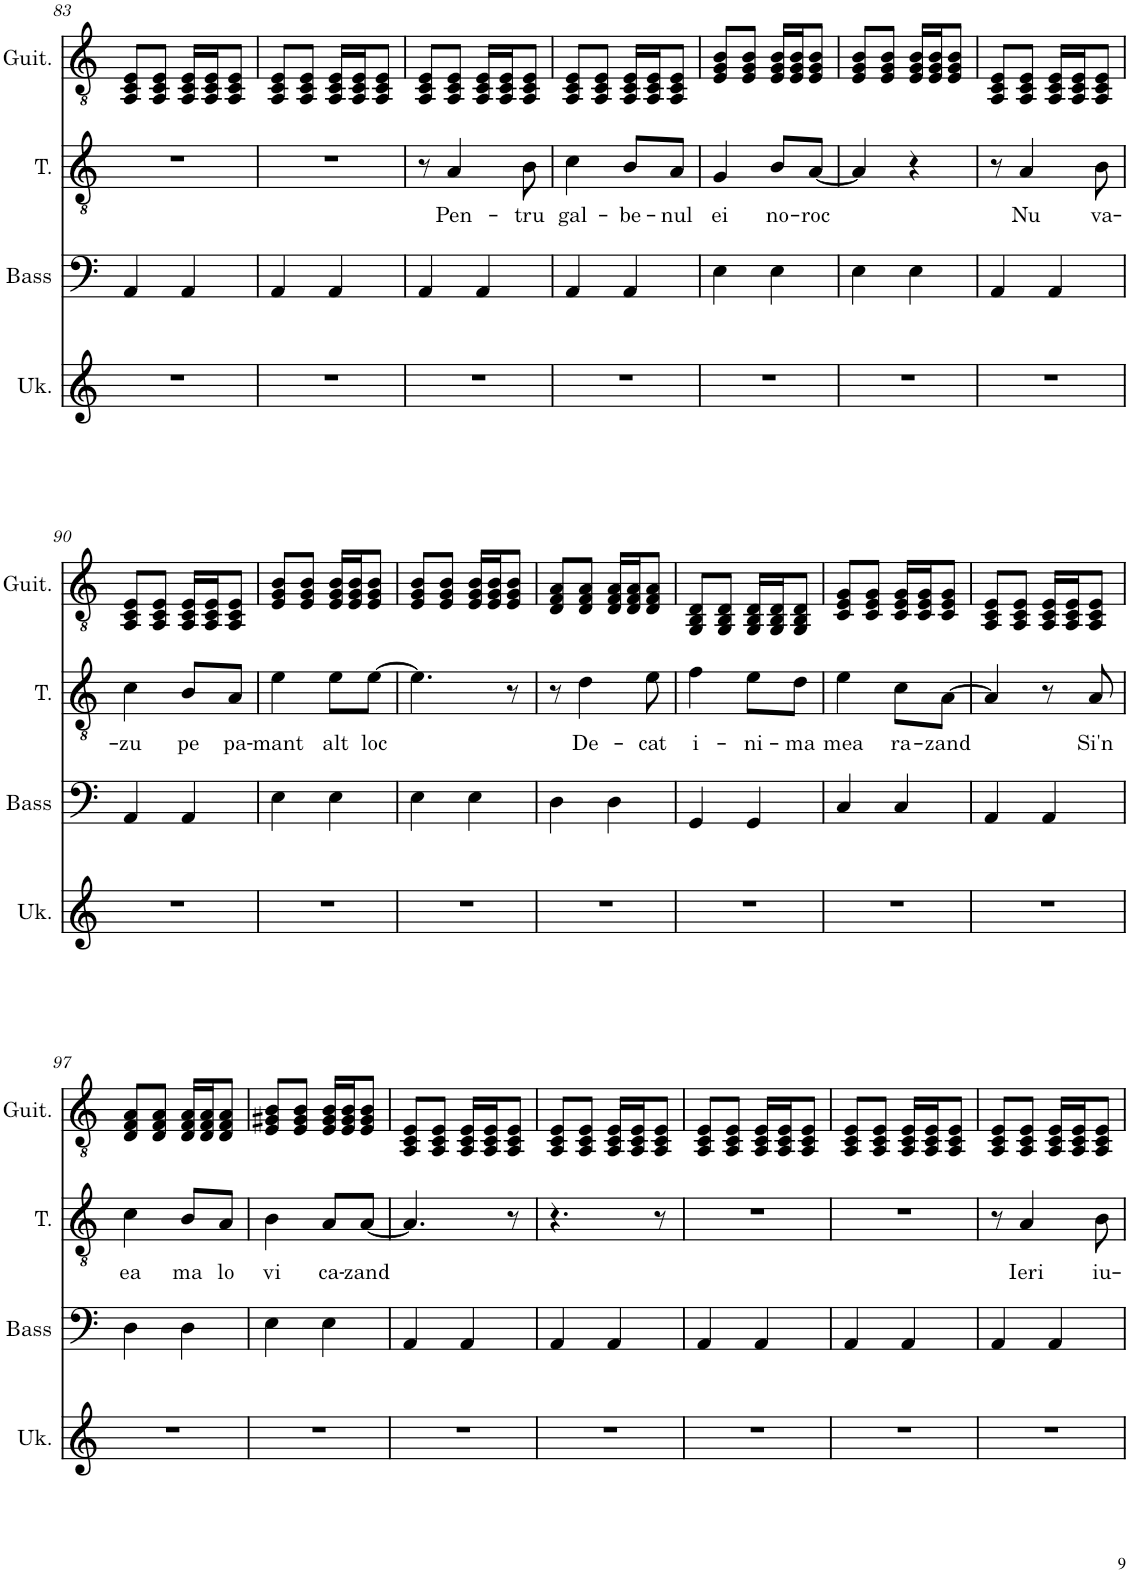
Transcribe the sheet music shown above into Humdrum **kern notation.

**kern	**kern	**kern	**text	**kern
*part4	*part3	*part2	*part2	*part1
*staff4	*staff3	*staff2	*staff2	*staff1
*I"Ukulele	*I"Acoustic Bass	*I"Tenor	*	*I"Acoustic Guitar
*I'Uk.	*I'Bass	*I'T.	*	*I'Guit.
!!LO:PB:g=z
*clefG2	*clefF4	*clefGv2	*	*clefGv2
*	*Trd7c12	*	*	*
*k[]	*k[]	*k[]	*	*k[]
*M2/4	*M2/4	*M2/4	*	*M2/4
=83	=83	=83	=83	=83
2r	4AA/	2r	.	8AA/ 8C/ 8E/L
.	.	.	.	8AA/ 8C/ 8E/J
.	4AA/	.	.	16AA/ 16C/ 16E/LL
.	.	.	.	16AA/ 16C/ 16E/J
.	.	.	.	8AA/ 8C/ 8E/J
=84	=84	=84	=84	=84
2r	4AA/	2r	.	8AA/ 8C/ 8E/L
.	.	.	.	8AA/ 8C/ 8E/J
.	4AA/	.	.	16AA/ 16C/ 16E/LL
.	.	.	.	16AA/ 16C/ 16E/J
.	.	.	.	8AA/ 8C/ 8E/J
=85	=85	=85	=85	=85
2r	4AA/	8r	.	8AA/ 8C/ 8E/L
!	!	!	!LO:LY:b	!
.	.	4A/	Pen-	8AA/ 8C/ 8E/J
.	4AA/	.	.	16AA/ 16C/ 16E/LL
.	.	.	.	16AA/ 16C/ 16E/J
!	!	!	!LO:LY:b	!
.	.	8B\	-tru	8AA/ 8C/ 8E/J
=86	=86	=86	=86	=86
!	!	!	!LO:LY:b	!
2r	4AA/	4c\	gal-	8AA/ 8C/ 8E/L
.	.	.	.	8AA/ 8C/ 8E/J
!	!	!	!LO:LY:b	!
.	4AA/	8B/L	-be-	16AA/ 16C/ 16E/LL
.	.	.	.	16AA/ 16C/ 16E/J
!	!	!	!LO:LY:b	!
.	.	8A/J	-nul	8AA/ 8C/ 8E/J
=87	=87	=87	=87	=87
!	!	!	!LO:LY:b	!
2r	4E\	4G/	ei	8E/ 8G/ 8B/L
.	.	.	.	8E/ 8G/ 8B/J
!	!	!	!LO:LY:b	!
.	4E\	8B/L	no-	16E/ 16G/ 16B/LL
.	.	.	.	16E/ 16G/ 16B/J
!	!	!	!LO:LY:b	!
.	.	[8A/J	-roc	8E/ 8G/ 8B/J
=88	=88	=88	=88	=88
2r	4E\	4A/]	.	8E/ 8G/ 8B/L
.	.	.	.	8E/ 8G/ 8B/J
.	4E\	4r	.	16E/ 16G/ 16B/LL
.	.	.	.	16E/ 16G/ 16B/J
.	.	.	.	8E/ 8G/ 8B/J
=89	=89	=89	=89	=89
2r	4AA/	8r	.	8AA/ 8C/ 8E/L
!	!	!	!LO:LY:b	!
.	.	4A/	Nu	8AA/ 8C/ 8E/J
.	4AA/	.	.	16AA/ 16C/ 16E/LL
.	.	.	.	16AA/ 16C/ 16E/J
!	!	!	!LO:LY:b	!
.	.	8B\	va-	8AA/ 8C/ 8E/J
!!LO:LB:g=z
=90	=90	=90	=90	=90
!	!	!	!LO:LY:b	!
2r	4AA/	4c\	-zu	8AA/ 8C/ 8E/L
.	.	.	.	8AA/ 8C/ 8E/J
!	!	!	!LO:LY:b	!
.	4AA/	8B/L	pe	16AA/ 16C/ 16E/LL
.	.	.	.	16AA/ 16C/ 16E/J
!	!	!	!LO:LY:b	!
.	.	8A/J	pa-	8AA/ 8C/ 8E/J
=91	=91	=91	=91	=91
!	!	!	!LO:LY:b	!
2r	4E\	4e\	-mant	8E/ 8G/ 8B/L
.	.	.	.	8E/ 8G/ 8B/J
!	!	!	!LO:LY:b	!
.	4E\	8e\L	alt	16E/ 16G/ 16B/LL
.	.	.	.	16E/ 16G/ 16B/J
!	!	!	!LO:LY:b	!
.	.	[8e\J	loc	8E/ 8G/ 8B/J
=92	=92	=92	=92	=92
2r	4E\	4.e\]	.	8E/ 8G/ 8B/L
.	.	.	.	8E/ 8G/ 8B/J
.	4E\	.	.	16E/ 16G/ 16B/LL
.	.	.	.	16E/ 16G/ 16B/J
.	.	8r	.	8E/ 8G/ 8B/J
=93	=93	=93	=93	=93
2r	4D\	8r	.	8D/ 8F/ 8A/L
!	!	!	!LO:LY:b	!
.	.	4d\	De-	8D/ 8F/ 8A/J
.	4D\	.	.	16D/ 16F/ 16A/LL
.	.	.	.	16D/ 16F/ 16A/J
!	!	!	!LO:LY:b	!
.	.	8e\	-cat	8D/ 8F/ 8A/J
=94	=94	=94	=94	=94
!	!	!	!LO:LY:b	!
2r	4GG/	4f\	i-	8GG/ 8BB/ 8D/L
.	.	.	.	8GG/ 8BB/ 8D/J
!	!	!	!LO:LY:b	!
.	4GG/	8e\L	-ni-	16GG/ 16BB/ 16D/LL
.	.	.	.	16GG/ 16BB/ 16D/J
!	!	!	!LO:LY:b	!
.	.	8d\J	-ma	8GG/ 8BB/ 8D/J
=95	=95	=95	=95	=95
!	!	!	!LO:LY:b	!
2r	4C/	4e\	mea	8C/ 8E/ 8G/L
.	.	.	.	8C/ 8E/ 8G/J
!	!	!	!LO:LY:b	!
.	4C/	8c\L	ra-	16C/ 16E/ 16G/LL
.	.	.	.	16C/ 16E/ 16G/J
!	!	!	!LO:LY:b	!
.	.	[8A\J	-zand	8C/ 8E/ 8G/J
=96	=96	=96	=96	=96
2r	4AA/	4A/]	.	8AA/ 8C/ 8E/L
.	.	.	.	8AA/ 8C/ 8E/J
.	4AA/	8r	.	16AA/ 16C/ 16E/LL
.	.	.	.	16AA/ 16C/ 16E/J
!	!	!	!LO:LY:b	!
.	.	8A/	Si'n	8AA/ 8C/ 8E/J
!!LO:LB:g=z
=97	=97	=97	=97	=97
!	!	!	!LO:LY:b	!
2r	4D\	4c\	ea	8D/ 8F/ 8A/L
.	.	.	.	8D/ 8F/ 8A/J
!	!	!	!LO:LY:b	!
.	4D\	8B/L	ma	16D/ 16F/ 16A/LL
.	.	.	.	16D/ 16F/ 16A/J
!	!	!	!LO:LY:b	!
.	.	8A/J	lo	8D/ 8F/ 8A/J
=98	=98	=98	=98	=98
!	!	!	!LO:LY:b	!
2r	4E\	4B\	vi	8E/ 8G#X/ 8B/L
.	.	.	.	8E/ 8G#/ 8B/J
!	!	!	!LO:LY:b	!
.	4E\	8A/L	ca-	16E/ 16G#/ 16B/LL
.	.	.	.	16E/ 16G#/ 16B/J
!	!	!	!LO:LY:b	!
.	.	[8A/J	-zand	8E/ 8G#/ 8B/J
=99	=99	=99	=99	=99
2r	4AA/	4.A/]	.	8AA/ 8C/ 8E/L
.	.	.	.	8AA/ 8C/ 8E/J
.	4AA/	.	.	16AA/ 16C/ 16E/LL
.	.	.	.	16AA/ 16C/ 16E/J
.	.	8r	.	8AA/ 8C/ 8E/J
=100	=100	=100	=100	=100
2r	4AA/	4.r	.	8AA/ 8C/ 8E/L
.	.	.	.	8AA/ 8C/ 8E/J
.	4AA/	.	.	16AA/ 16C/ 16E/LL
.	.	.	.	16AA/ 16C/ 16E/J
.	.	8r	.	8AA/ 8C/ 8E/J
=101	=101	=101	=101	=101
2r	4AA/	2r	.	8AA/ 8C/ 8E/L
.	.	.	.	8AA/ 8C/ 8E/J
.	4AA/	.	.	16AA/ 16C/ 16E/LL
.	.	.	.	16AA/ 16C/ 16E/J
.	.	.	.	8AA/ 8C/ 8E/J
=102	=102	=102	=102	=102
2r	4AA/	2r	.	8AA/ 8C/ 8E/L
.	.	.	.	8AA/ 8C/ 8E/J
.	4AA/	.	.	16AA/ 16C/ 16E/LL
.	.	.	.	16AA/ 16C/ 16E/J
.	.	.	.	8AA/ 8C/ 8E/J
=103	=103	=103	=103	=103
2r	4AA/	8r	.	8AA/ 8C/ 8E/L
!	!	!	!LO:LY:b	!
.	.	4A/	Ieri	8AA/ 8C/ 8E/J
.	4AA/	.	.	16AA/ 16C/ 16E/LL
.	.	.	.	16AA/ 16C/ 16E/J
!	!	!	!LO:LY:b	!
.	.	8B\	iu-	8AA/ 8C/ 8E/J
=	=	=	=	=
*-	*-	*-	*-	*-
